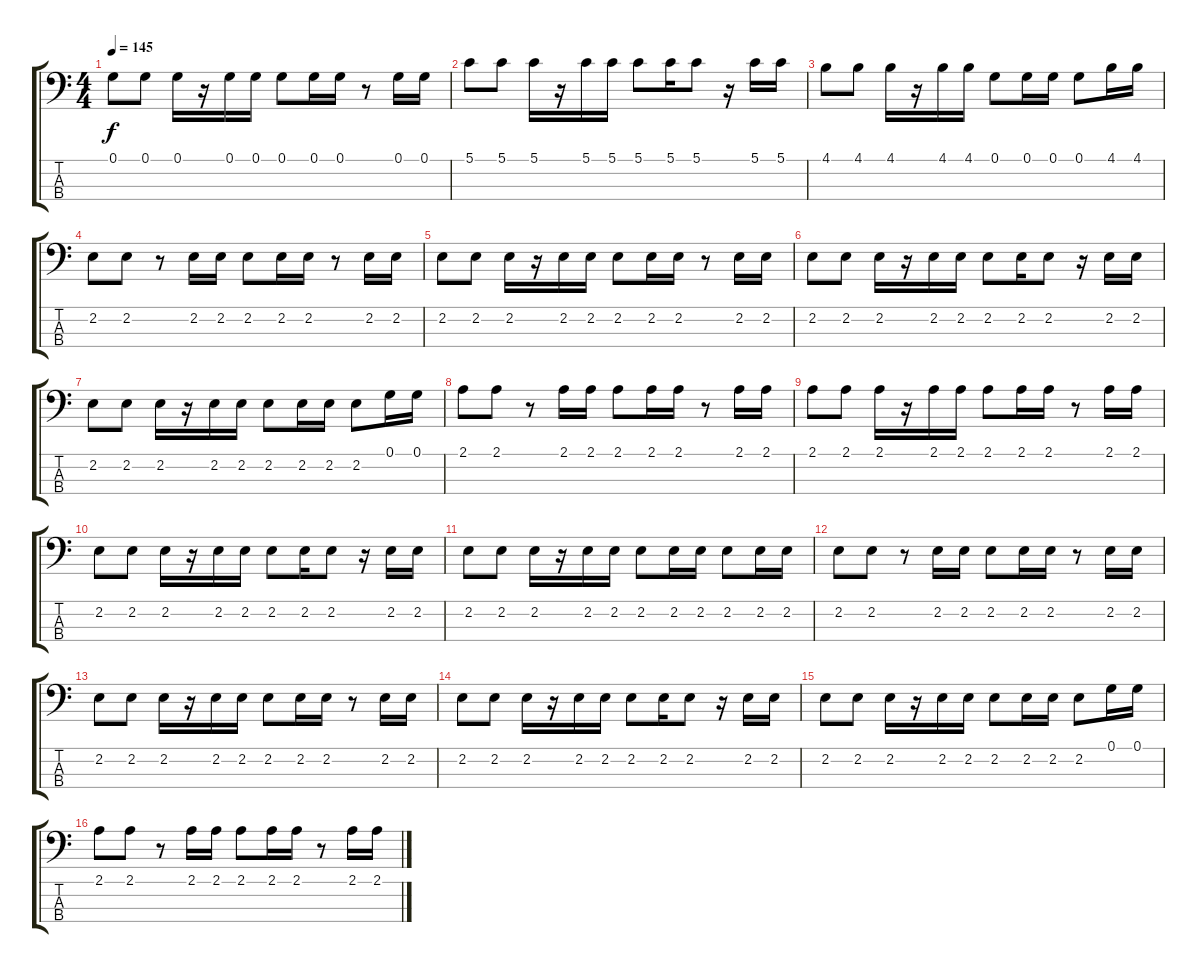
\track "" {instrument electricbassfinger}
\staff {score tabs}
\tuning (G2 D2 A1 E1) {hide}
\ts (4 4)
\tempo 145
\clef f4
\ks c
0.1.8{dy f} 0.1.8 0.1.16 r.16 0.1.16 0.1.16 0.1.8 0.1.16 0.1.16 r.8 0.1.16 0.1.16 |
5.1.8 5.1.8 5.1.16 r.16 5.1.16 5.1.16 5.1.8 5.1.16 5.1.8 r.16 5.1.16 5.1.16 |
4.1.8 4.1.8 4.1.16 r.16 4.1.16 4.1.16 0.1.8 0.1.16 0.1.16 0.1.8 4.1.16 4.1.16 |
2.2.8 2.2.8 r.8 2.2.16 2.2.16 2.2.8 2.2.16 2.2.16 r.8 2.2.16 2.2.16 |
2.2.8 2.2.8 2.2.16 r.16 2.2.16 2.2.16 2.2.8 2.2.16 2.2.16 r.8 2.2.16 2.2.16 |
2.2.8 2.2.8 2.2.16 r.16 2.2.16 2.2.16 2.2.8 2.2.16 2.2.8 r.16 2.2.16 2.2.16 |
2.2.8 2.2.8 2.2.16 r.16 2.2.16 2.2.16 2.2.8 2.2.16 2.2.16 2.2.8 0.1.16 0.1.16 |
2.1.8 2.1.8 r.8 2.1.16 2.1.16 2.1.8 2.1.16 2.1.16 r.8 2.1.16 2.1.16 |
2.1.8 2.1.8 2.1.16 r.16 2.1.16 2.1.16 2.1.8 2.1.16 2.1.16 r.8 2.1.16 2.1.16 |
2.2.8 2.2.8 2.2.16 r.16 2.2.16 2.2.16 2.2.8 2.2.16 2.2.8 r.16 2.2.16 2.2.16 |
2.2.8 2.2.8 2.2.16 r.16 2.2.16 2.2.16 2.2.8 2.2.16 2.2.16 2.2.8 2.2.16 2.2.16 |
2.2.8 2.2.8 r.8 2.2.16 2.2.16 2.2.8 2.2.16 2.2.16 r.8 2.2.16 2.2.16 |
2.2.8 2.2.8 2.2.16 r.16 2.2.16 2.2.16 2.2.8 2.2.16 2.2.16 r.8 2.2.16 2.2.16 |
2.2.8 2.2.8 2.2.16 r.16 2.2.16 2.2.16 2.2.8 2.2.16 2.2.8 r.16 2.2.16 2.2.16 |
2.2.8 2.2.8 2.2.16 r.16 2.2.16 2.2.16 2.2.8 2.2.16 2.2.16 2.2.8 0.1.16 0.1.16 |
2.1.8 2.1.8 r.8 2.1.16 2.1.16 2.1.8 2.1.16 2.1.16 r.8 2.1.16 2.1.16
